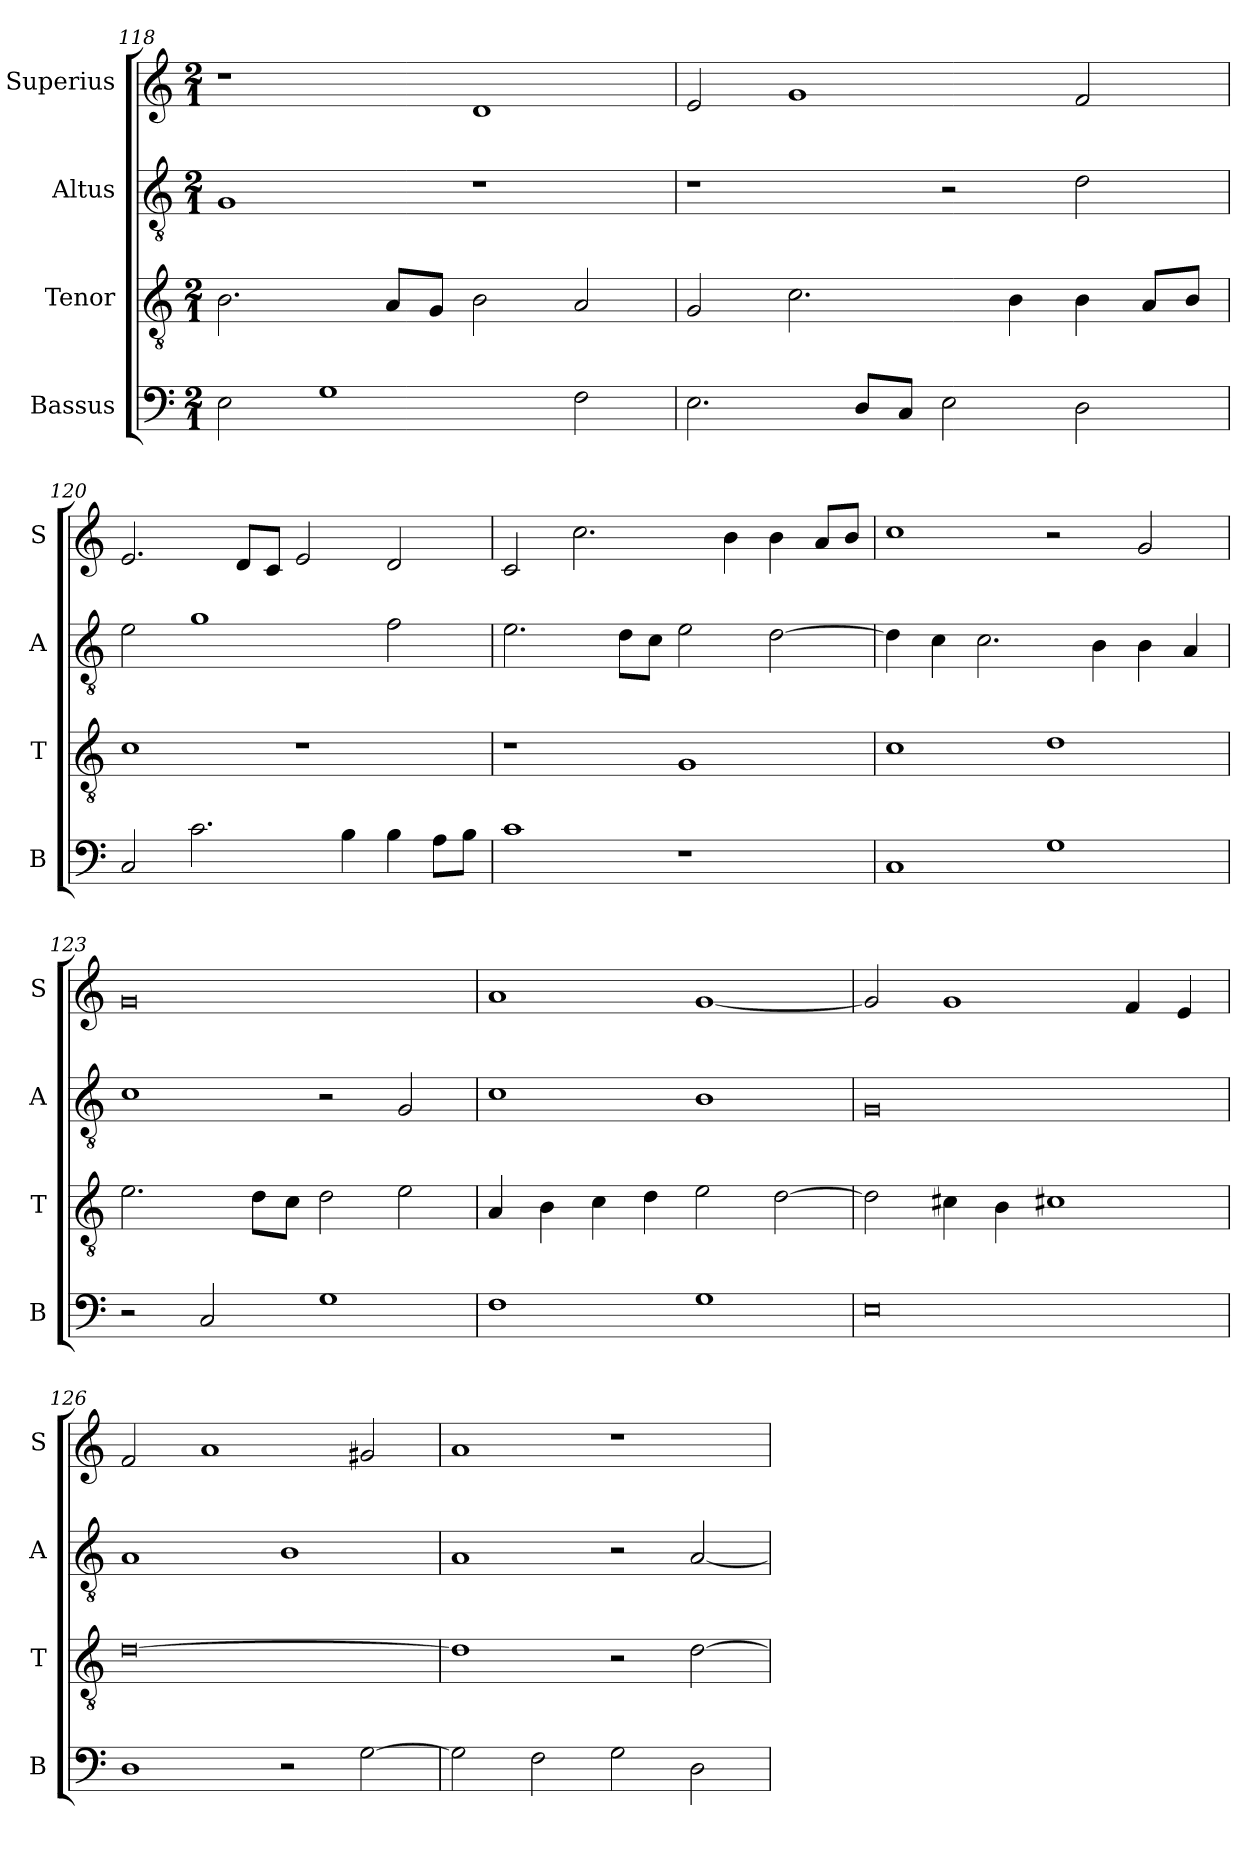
**kern	**kern	**kern	**kern
*part4	*part3	*part2	*part1
*staff4	*staff3	*staff2	*staff1
*I"Bassus	*I"Tenor	*I"Altus	*I"Superius
*I'B	*I'T	*I'A	*I'S
*clefF4	*clefGv2	*clefGv2	*clefG2
*k[]	*k[]	*k[]	*k[]
*C:	*C:	*C:	*C:
*M2/1	*M2/1	*M2/1	*M2/1
=118	=118	=118	=118
2E	2.B	1G	1r
1G	.	.	.
.	8AL	.	.
.	8GJ	.	.
.	2B	1r	1d
2F	2A	.	.
=119	=119	=119	=119
2.E	2G	1r	2e
.	2.c	.	1g
8DL	.	.	.
8CJ	.	.	.
2E	.	2r	.
.	4B	.	.
2D	4B	2d	2f
.	8AL	.	.
.	8BJ	.	.
=120	=120	=120	=120
2C	1c	2e	2.e
2.c	.	1g	.
.	.	.	8dL
.	.	.	8cJ
.	1r	.	2e
4B	.	.	.
4B	.	2f	2d
8AL	.	.	.
8BJ	.	.	.
=121	=121	=121	=121
1c	1r	2.e	2c
.	.	.	2.cc
.	.	8dL	.
.	.	8cJ	.
1r	1G	2e	.
.	.	.	4b
.	.	[2d	4b
.	.	.	8aL
.	.	.	8bJ
=122	=122	=122	=122
1C	1c	4d]	1cc
.	.	4c	.
.	.	2.c	.
1G	1d	.	2r
.	.	4B	.
.	.	4B	2g
.	.	4A	.
=123	=123	=123	=123
2r	2.e	1c	0g
2C	.	.	.
.	8dL	.	.
.	8cJ	.	.
1G	2d	2r	.
.	2e	2G	.
=124	=124	=124	=124
1F	4A	1c	1a
.	4B	.	.
.	4c	.	.
.	4d	.	.
1G	2e	1B	[1g
.	[2d	.	.
=125	=125	=125	=125
0E	2d]	0G	2g]
.	4c#X	.	1g
.	4B	.	.
.	1c#X	.	.
.	.	.	4f
.	.	.	4e
=126	=126	=126	=126
1D	[0d	1A	2f
.	.	.	1a
2r	.	1B	.
[2G	.	.	2g#X
=127	=127	=127	=127
2G]	1d]	1A	1a
2F	.	.	.
2G	2r	2r	1r
2D	[2d	[2A	.
=	=	=	=
*-	*-	*-	*-
